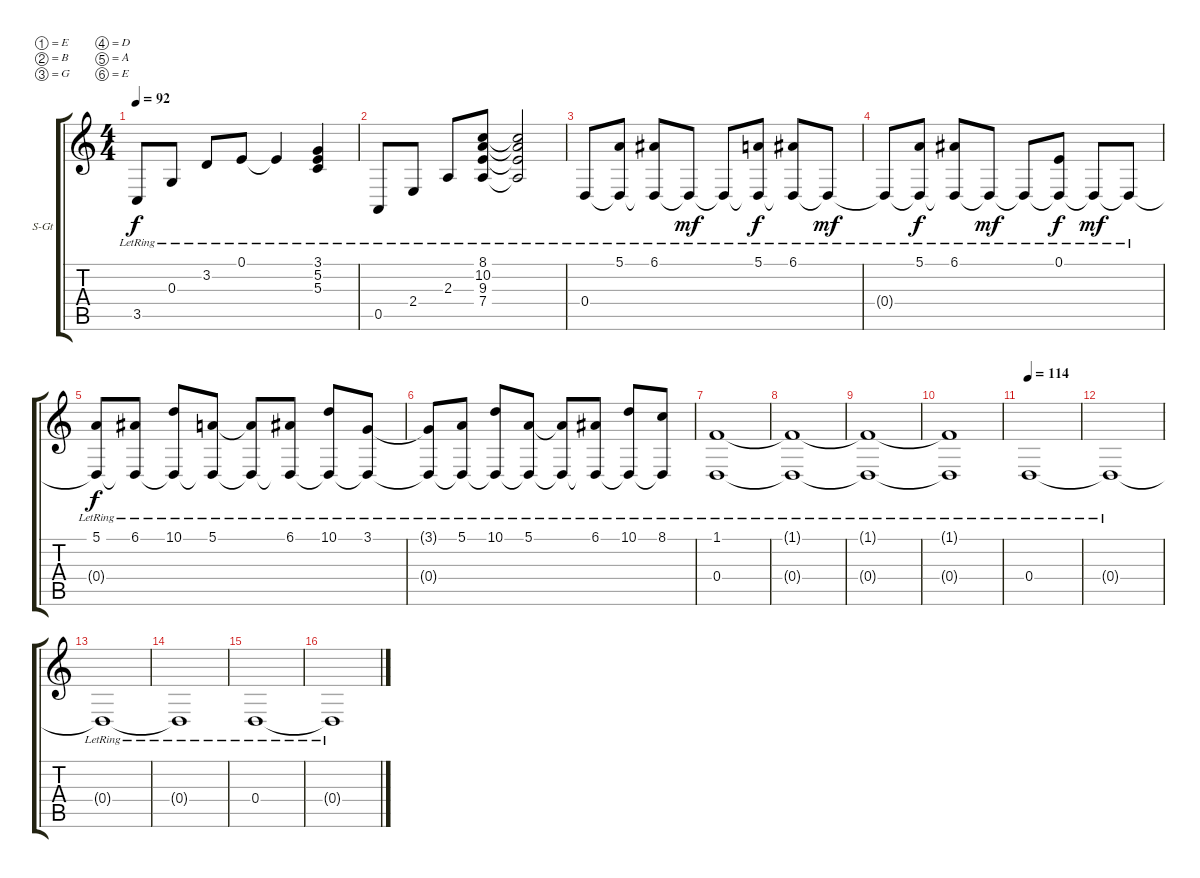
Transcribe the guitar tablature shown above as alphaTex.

\bracketExtendMode groupsimilarinstruments
\firstSystemTrackNameOrientation horizontal
\otherSystemsTrackNameOrientation horizontal
\track ("piano bas" "S-Gt") {instrument acousticgrandpiano}
\staff {score tabs}
\tuning (E3 B2 G2 D2 A1 E1)
\displaytranspose 12
\ts (4 4)
\tempo 92
\clef g2
\ks c
3.5{lr}.8{dy f} 0.3{lr}.8 3.2{lr}.8 0.1{lr}.8 0.1{lr t}.4 (3.1{lr} 5.2{lr} 5.3{lr}).4 |
0.5{lr}.8 2.4{lr}.8 2.3{lr}.8 (8.1{lr} 10.2{lr} 9.3{lr} 7.4{lr}).8 (8.1{lr t} 10.2{lr t} 9.3{lr t} 7.4{lr t}).2 |
0.4{lr}.8 (5.1{lr} 0.4{lr t}).8 (6.1{lr} 0.4{lr t}).8 0.4{lr t}.8{dy mf} 0.4{lr t}.8 (5.1{lr} 0.4{lr t}).8{dy f} (6.1{lr} 0.4{lr t}).8 0.4{lr t}.8{dy mf} |
0.4{lr t}.8 (5.1{lr} 0.4{lr t}).8{dy f} (6.1{lr} 0.4{lr t}).8 0.4{lr t}.8{dy mf} 0.4{lr t}.8 (0.1{lr} 0.4{lr t}).8{dy f} 0.4{lr t}.8{dy mf} 0.4{lr t}.8 |
(5.1{lr} 0.4{lr t}).8{dy f} (6.1{lr} 0.4{lr t}).8 (10.1{lr} 0.4{lr t}).8 (5.1{lr} 0.4{lr t}).8 (5.1{lr t} 0.4{lr t}).8 (6.1{lr} 0.4{lr t}).8 (10.1{lr} 0.4{lr t}).8 (3.1{lr} 0.4{lr t}).8 |
(3.1{lr t} 0.4{lr t}).8 (5.1{lr} 0.4{lr t}).8 (10.1{lr} 0.4{lr t}).8 (5.1{lr} 0.4{lr t}).8 (5.1{lr t} 0.4{lr t}).8 (6.1{lr} 0.4{lr t}).8 (10.1{lr} 0.4{lr t}).8 (8.1{lr} 0.4{lr t}).8 |
(1.1{lr} 0.4{lr}).1 |
(1.1{lr t} 0.4{lr t}).1 |
(1.1{lr t} 0.4{lr t}).1 |
(1.1{lr t} 0.4{lr t}).1 |
\tempo 114
0.4{lr}.1 |
0.4{lr t}.1 |
0.4{lr t}.1 |
0.4{lr t}.1 |
0.4{lr}.1 |
0.4{lr t}.1
